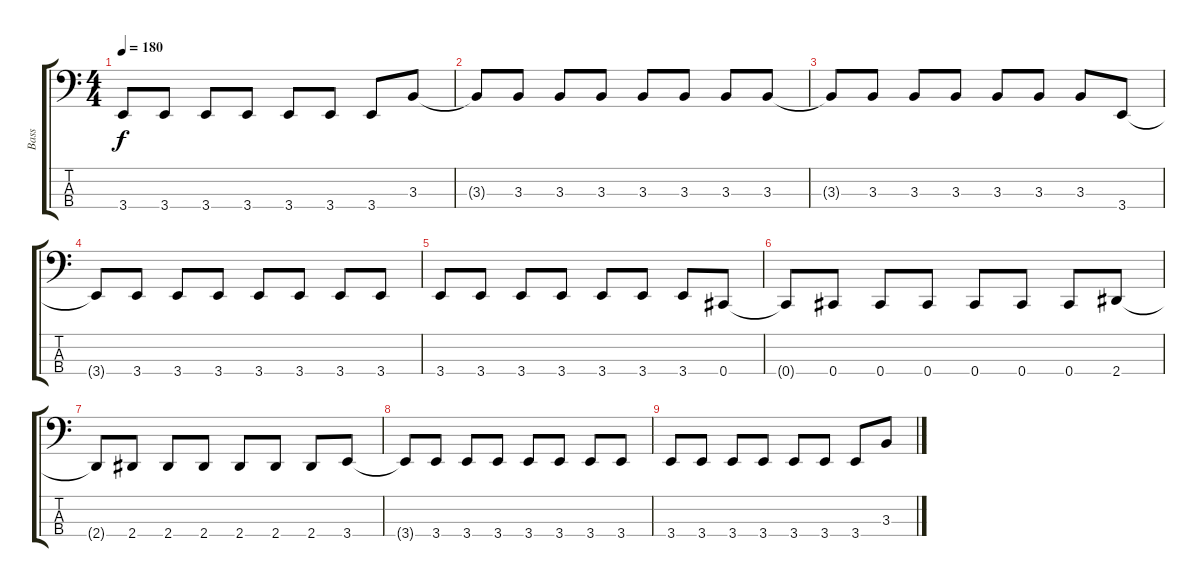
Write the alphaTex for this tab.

\track ("Bass" "Bass") {instrument electricbassfinger}
\staff {score tabs}
\tuning (Gb2 Db2 Ab1 Db1) {hide}
\ts (4 4)
\tempo 180
\clef f4
\ks c
3.4.8{dy f} 3.4.8 3.4.8 3.4.8 3.4.8 3.4.8 3.4.8 3.3.8 |
3.3{t}.8 3.3.8 3.3.8 3.3.8 3.3.8 3.3.8 3.3.8 3.3.8 |
3.3{t}.8 3.3.8 3.3.8 3.3.8 3.3.8 3.3.8 3.3.8 3.4.8 |
3.4{t}.8 3.4.8 3.4.8 3.4.8 3.4.8 3.4.8 3.4.8 3.4.8 |
3.4.8 3.4.8 3.4.8 3.4.8 3.4.8 3.4.8 3.4.8 0.4.8 |
0.4{t}.8 0.4.8 0.4.8 0.4.8 0.4.8 0.4.8 0.4.8 2.4.8 |
2.4{t}.8 2.4.8 2.4.8 2.4.8 2.4.8 2.4.8 2.4.8 3.4.8 |
3.4{t}.8 3.4.8 3.4.8 3.4.8 3.4.8 3.4.8 3.4.8 3.4.8 |
3.4.8 3.4.8 3.4.8 3.4.8 3.4.8 3.4.8 3.4.8 3.3.8
